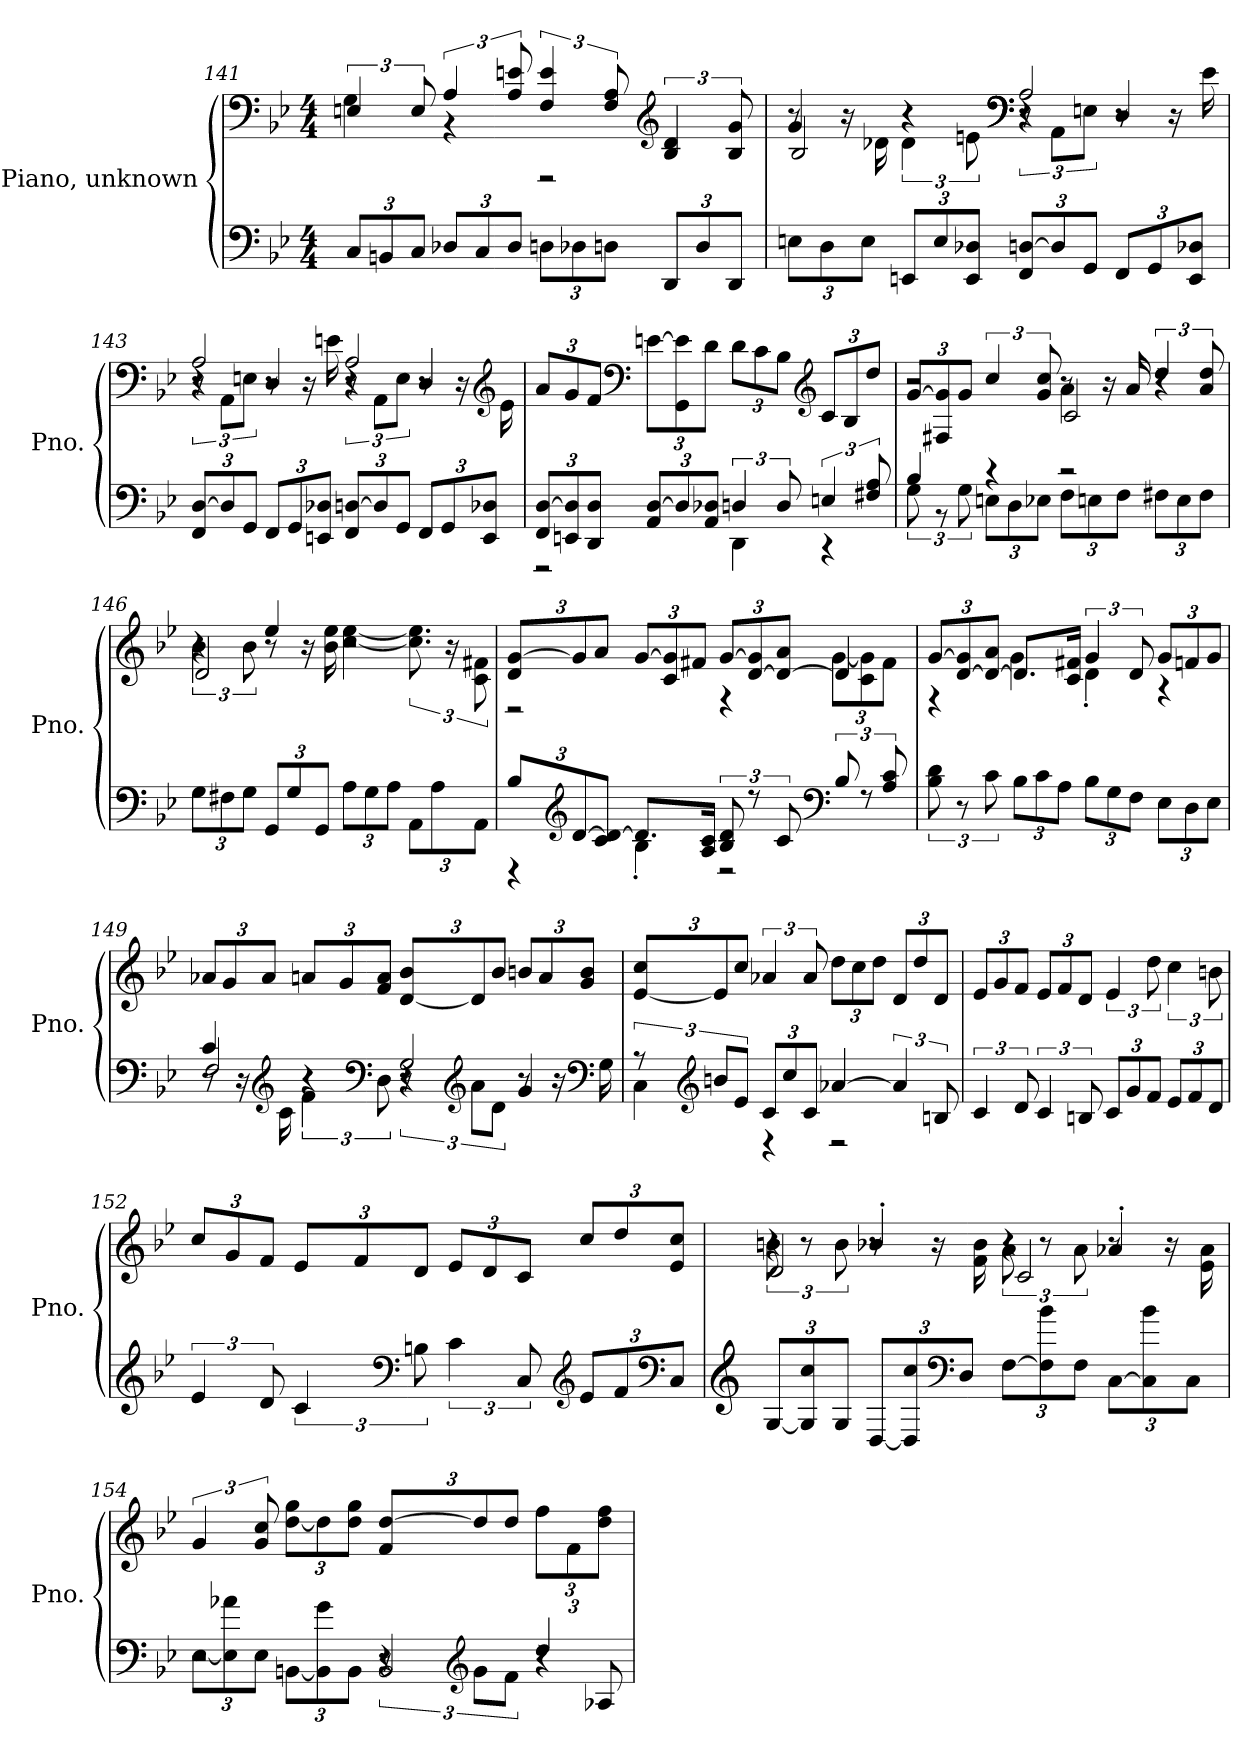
**kern	**kern
*part1	*part1
*staff2	*staff1
*I"Piano, unknown	*
*I'Pno.	*
!!LO:LB:g=z
*clefF4	*clefF4
*k[b-e-]	*k[b-e-]
*M4/4	*M4/4
*Xbrackettup	*
=141	=141
*	*^
12C/L	6En/	4G\
12BBn/	.	.
12C/J	12E/	.
12D-X/L	6A/	4r
12C/	.	.
12D-/J	12A/ 12en/	.
12Dn\L	6F/ 6e/	2r
12D-X\	.	.
12Dn\J	12F/ 12A/	.
*	*clefG2	*
12DD/L	6B-/ 6d/	.
12D/	.	.
12DD/J	12B-/ 12g/	.
=142	=142	=142
*	*	*^
12En\L	4g/	8r	2B-/
12D\	.	.	.
.	.	16r	.
12E\J	.	.	.
.	.	16d-X\	.
12EEn/L	4r	6d-\	.
12E/	.	.	.
12EE/ 12D-X/J	.	12en\	.
*	*clefF4	*	*
12FF/ [12Dn/L	2A/	12r	4r
12D/]	.	12AA\L	.
12GG/J	.	12En\J	.
12FF/L	.	8r	4D/
12GG/	.	.	.
.	.	16r	.
12EE/ 12D-X/J	.	.	.
.	.	16e\	.
!!LO:LB:g=z	!!	!!
=143	=143	=143	=143
12FF/ [12D/L	2A/	12r	4r
12D/]	.	12AA\L	.
12GG/J	.	12En\J	.
12FF/L	.	8r	4D/
12GG/	.	.	.
.	.	16r	.
12EEn/ 12D-X/J	.	.	.
.	.	16en\	.
12FF/ [12Dn/L	2A/	12r	4r
12D/]	.	12AA\L	.
12GG/J	.	12E\J	.
12FF/L	.	8r	4D/
12GG/	.	.	.
.	.	16r	.
12EE/ 12D-X/J	.	.	.
*	*clefG2	*	*
.	.	16e\	.
*	*v	*v	*v
=144	=144
*^	*
*	*	*Xbrackettup
12FF/ [12D/L	2r	12a/L
12EEn/ 12D/]	.	12g/
12DD/ 12D/J	.	12f/J
*	*	*clefF4
12AA/ [12D/L	.	[12en\L
12D/]	.	12GG\ 12e\]
12AA/ 12D-X/J	.	12d\J
*brackettup	*	*
6Dn/	4DD\	12d\L
.	.	12c\
12D/	.	12B-\J
*	*	*clefG2
6En/	4r	12c/L
.	.	12B-/
12F#X/ 12A/	.	12dd/J
!!LO:LB:g=z
=145	=145	=145
*	*	*^
*	*	*	*^
4B-/	12G\	[12g/L	2r	2r
.	12r	12F#X/ 12g/]	.	.
.	12G\	12g/J	.	.
*	*Xbrackettup	*brackettup	*	*
4r	12En\L	6cc/	.	.
.	12D\	.	.	.
.	12E-X\J	12g/ 12cc/	.	.
2r	12F\L	8r	4a\	2c/
.	12En\	.	.	.
.	.	16r	.	.
.	12F\J	.	.	.
.	.	16a/	.	.
.	12F#X\L	6dd/	4r	.
.	12E\	.	.	.
.	12F#\J	12a/ 12dd/	.	.
*v	*v	*	*	*
=146	=146	=146	=146
12G\L	4r	6b-\	2d/
12F#X\	.	.	.
12G\J	.	12b-\	.
12GG/L	4ee-/	8r	.
12G/	.	.	.
.	.	16r	.
12GG/J	.	.	.
.	.	16b-\ 16ee-\	.
12A\L	2r	[4cc\ [4ee-\	2r
12G\	.	.	.
12A\J	.	.	.
12AA\L	.	12.cc\] 12.ee-\]	.
12A\	.	.	.
.	.	24r	.
12AA\J	.	12c\ 12f#X\	.
*	*v	*v	*v
!!LO:PB:g=z
=147	=147
*^	*
*	*	*Xbrackettup
*	*	*^
12B-/L	4r	12d/ [12g/L	2r
*clefG2	*	*	*
[12d/	.	12g/]	.
12c/ 12d/_J	.	12a/J	.
8.d/L]	4B-'\	[12g/L	.
.	.	12c/ 12g/]	.
.	.	12f#X/J	.
16A/ 16c/Jk	.	.	.
*brackettup	*	*	*
12B-/ 12d/	2r	[12g/L	4r
12r	.	[12d/ 12g/]	.
12c/	.	12d/_ 12a/J	.
*clefF4	*	*	*
12B-/	.	4d/]	[12g\L
12r	.	.	12c\ 12g\]
12A/ 12c/	.	.	12f#\J
*v	*v	*	*
=148	=148	=148
12B-\ 12d\	[12g/L	4r
12r	[12d/ 12g/]	.
12c\	12d/_ 12a/J	.
*Xbrackettup	*	*
12B-\L	8.d/L]	4g\
12c\	.	.
12A\J	.	.
.	16c/ 16f#X/Jk	.
*	*brackettup	*
12B-\L	6g/	4d'\
12G\	.	.
12F\J	12d/	.
*	*Xbrackettup	*
12E-\L	12g/L	4r
12D\	12fn/	.
12E-\J	12g/J	.
*	*v	*v
!!LO:LB:g=z
=149	=149
*^	*
*	*^	*
4c/	8r	2F/	12a-X/L
.	.	.	12g/
.	16r	.	.
.	.	.	12a-/J
*clefG2	*	*	*
.	16c\	.	.
*	*brackettup	*	*
4r	6f\	.	12an/L
.	.	.	12g/
*clefF4	*	*	*
.	12D\	.	12f/ 12a/J
4r	12r	2G/	[12d/ 12b-/L
*clefG2	*	*	*
.	12a\L	.	12d/]
.	12d\J	.	12b-/J
4g/	8r	.	12bn/L
.	.	.	12a/
.	16r	.	.
.	.	.	12g/ 12b/J
*clefF4	*	*	*
.	16G\	.	.
*	*v	*v	*
=150	=150	=150
12r	4C\	[12e-/ 12cc/L
*clefG2	*	*
12bn/L	.	12e-/]
12e-/J	.	12cc/J
*Xbrackettup	*	*brackettup
12c/L	4r	6a-X/
12cc/	.	.
12c/J	.	12a-/
*	*	*Xbrackettup
[4a-X/	2r	12dd\L
.	.	12cc\
.	.	12dd\J
*brackettup	*	*
6a-/]	.	12d/L
.	.	12dd/
12Bn/	.	12d/J
*v	*v	*
!!LO:LB:g=z
=151	=151
6c/	12e-/L
.	12g/
12d/	12f/J
6c/	12e-/L
.	12f/
12Bn/	12d/J
*Xbrackettup	*brackettup
12c/L	6e-/
12g/	.
12f/J	12dd\
12e-/L	6cc\
12f/	.
12d/J	12bn\
=152	=152
*brackettup	*Xbrackettup
6e-/	12cc/L
.	12g/
12d/	12f/J
6c/	12e-/L
.	12f/
*clefF4	*
12Bn\	12d/J
6c\	12e-/L
.	12d/
12C/	12c/J
*clefG2	*
*Xbrackettup	*
12e-/L	12cc/L
12f/	12dd/
*clefF4	*
12C/J	12e-/ 12cc/J
!!LO:LB:g=z
=153	=153
*clefG2	*
*	*^
*	*	*brackettup
*	*	*^
[12G/L	4r	12bn\	2d/
12G/] 12cc/	.	12r	.
12G/J	.	12b\	.
[12D/L	4b-X'/	8r	.
12D/] 12cc/	.	.	.
.	.	16r	.
*clefF4	*	*	*
12D/J	.	.	.
.	.	16f\ 16b-\	.
[12F\L	4r	12a\	2c/
12F\] 12b-\	.	12r	.
12F\J	.	12a\	.
[12C\L	4a-X'/	8r	.
12C\] 12b-\	.	.	.
.	.	16r	.
12C\J	.	.	.
.	.	16e-\ 16a-\	.
*	*v	*v	*v
=154	=154
*^	*
*	*^	*
2r	[12E-\L	2r	6g/
.	12E-\] 12a-X\	.	.
.	12E-\J	.	12g/ 12cc/
*	*	*	*Xbrackettup
.	[12BBn\L	.	[12dd\ 12gg\L
.	12BB\] 12g\	.	12dd\]
.	12BB\J	.	12dd\ 12gg\J
*	*brackettup	*	*
4r	12r	2BB/	12f/ [12dd/L
*clefG2	*	*	*
.	12g\L	.	12dd/]
.	12f\J	.	12dd/J
6dd/	4r	.	12ff\L
.	.	.	12f\
12A-X/	.	.	12dd\ 12ff\J
*v	*v	*v	*
=	=
*-	*-
